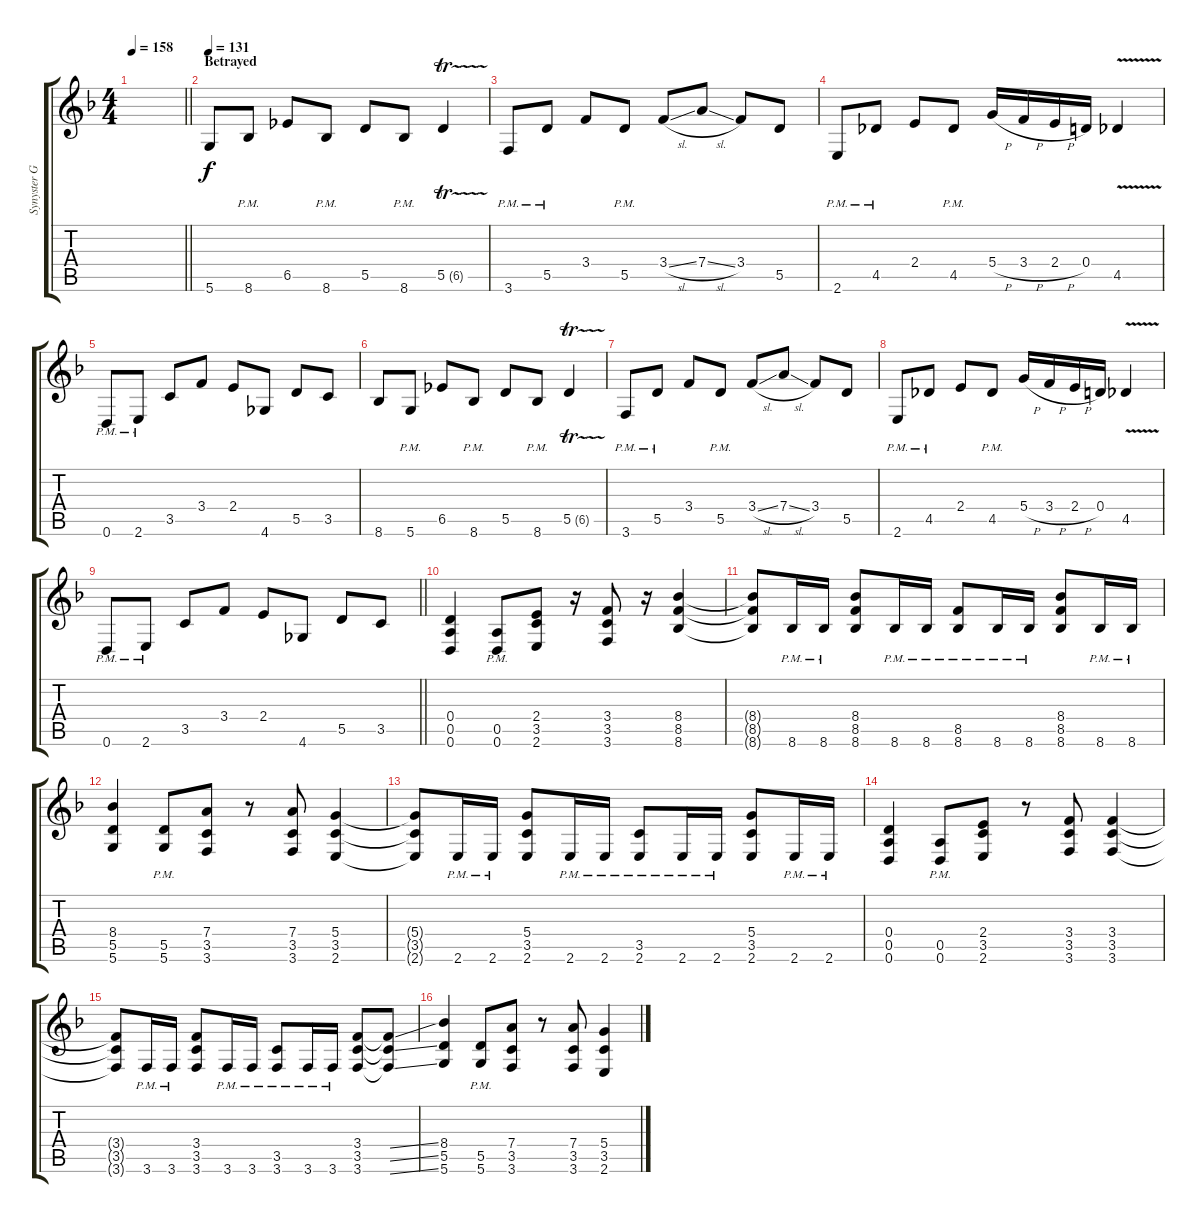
\track ("Synyster Gates" "Synyster G") {instrument distortionguitar}
\staff {score tabs}
\tuning (E4 B3 G3 D3 A2 D2) {hide}
\ts (4 4)
\tempo 158
\clef g2
\barLineRight lightlight
\ks f
|
\section ("" "Betrayed")
\tempo 131
5.6.8{dy f balance 4} 8.6{pm}.8 6.5.8 8.6{pm}.8 5.5.8 8.6{pm}.8 5.5{tr (6 16)}.4 |
3.6{pm}.8 5.5{pm}.8 3.4.8 5.5{pm}.8 3.4{sl}.8 7.4{sl}.8 3.4.8 5.5.8 |
2.6{pm}.8 4.5{pm}.8 2.4.8 4.5{pm}.8 5.4{h}.16 3.4{h}.16 2.4{h}.16 0.4.16 4.5{v}.4 |
0.6{pm}.8 2.6{pm}.8 3.5.8 3.4.8 2.4.8 4.6.8 5.5.8 3.5.8 |
8.6.8 5.6{pm}.8 6.5.8 8.6{pm}.8 5.5.8 8.6{pm}.8 5.5{tr (6 16)}.4 |
3.6{pm}.8 5.5{pm}.8 3.4.8 5.5{pm}.8 3.4{sl}.8 7.4{sl}.8 3.4.8 5.5.8 |
2.6{pm}.8 4.5{pm}.8 2.4.8 4.5{pm}.8 5.4{h}.16 3.4{h}.16 2.4{h}.16 0.4.16 4.5{v}.4 |
\barLineRight lightlight
0.6{pm}.8 2.6{pm}.8 3.5.8 3.4.8 2.4.8 4.6.8 5.5.8 3.5.8 |
(0.4 0.5 0.6).4 (0.5{pm} 0.6{pm}).8 (2.4 3.5 2.6).8 r.16 (3.4 3.5 3.6).8 r.16 (8.4 8.5 8.6).4 |
(8.4{t} 8.5{t} 8.6{t}).8 8.6{pm}.16 8.6{pm}.16 (8.4 8.5 8.6).8 8.6{pm}.16 8.6{pm}.16 (8.5{pm} 8.6{pm}).8 8.6{pm}.16 8.6{pm}.16 (8.4 8.5 8.6).8 8.6{pm}.16 8.6{pm}.16 |
(8.4 5.5 5.6).4 (5.5{pm} 5.6{pm}).8 (7.4 3.5 3.6).8 r.8 (7.4 3.5 3.6).8 (5.4 3.5 2.6).4 |
(5.4{t} 3.5{t} 2.6{t}).8 2.6{pm}.16 2.6{pm}.16 (5.4 3.5 2.6).8 2.6{pm}.16 2.6{pm}.16 (3.5{pm} 2.6{pm}).8 2.6{pm}.16 2.6{pm}.16 (5.4 3.5 2.6).8 2.6{pm}.16 2.6{pm}.16 |
(0.4 0.5 0.6).4 (0.5{pm} 0.6{pm}).8 (2.4 3.5 2.6).8 r.8 (3.4 3.5 3.6).8 (3.4 3.5 3.6).4 |
(3.4{t} 3.5{t} 3.6{t}).8 3.6{pm}.16 3.6{pm}.16 (3.4 3.5 3.6).8 3.6{pm}.16 3.6{pm}.16 (3.5{pm} 3.6{pm}).8 3.6{pm}.16 3.6{pm}.16 (3.4 3.5 3.6).8 (3.4{ss t} 3.5{ss t} 3.6{ss t}).8 |
(8.4 5.5 5.6).4 (5.5{pm} 5.6{pm}).8 (7.4 3.5 3.6).8 r.8 (7.4 3.5 3.6).8 (5.4 3.5 2.6).4
